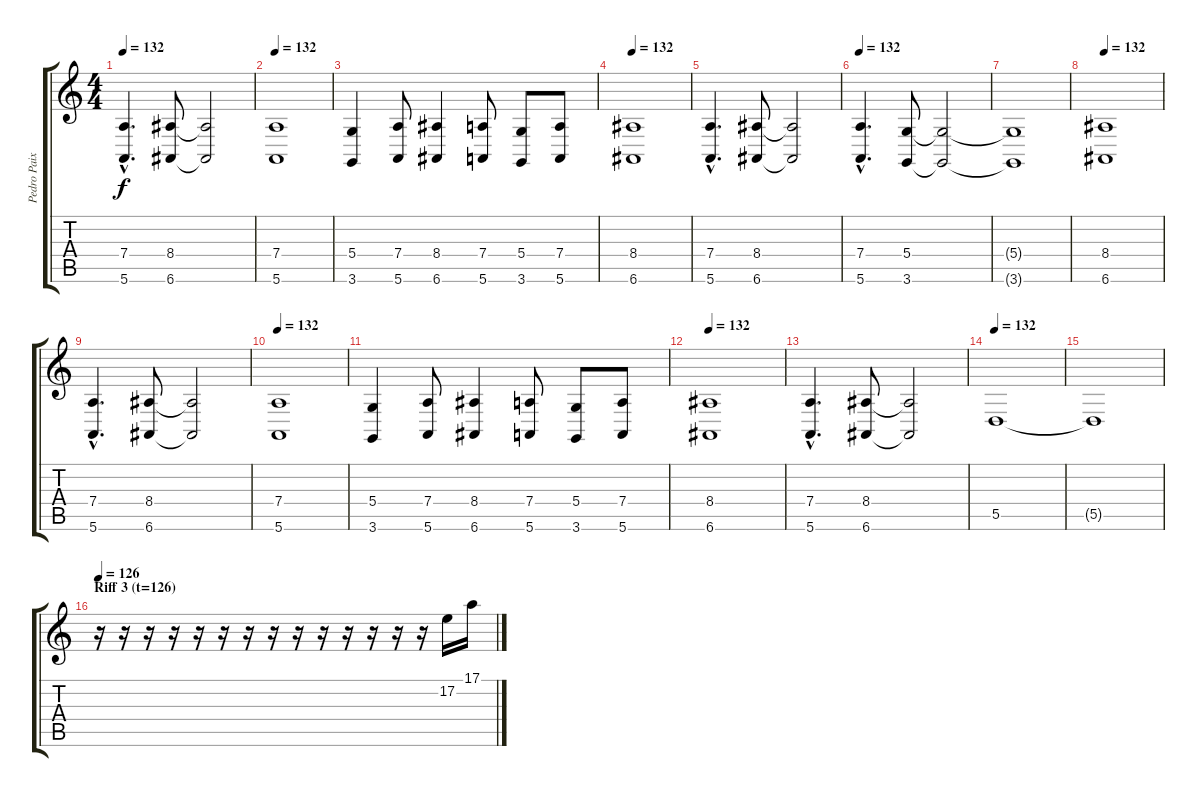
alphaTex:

\track ("Pedro Paixao - Keyboard (String 2)" "Pedro Paix") {instrument synthstrings2}
\staff {score tabs}
\tuning (E4 B3 G3 D3 A2 E2) {hide}
\ts (4 4)
\tempo 132
\clef g2
\ks c
(7.4{hac} 5.6{hac}).4{d dy f} (8.4 6.6).8 (8.4{t} 6.6{t}).2 |
\tempo 132
(7.4 5.6).1 |
(5.4 3.6).4 (7.4 5.6).8 (8.4 6.6).4 (7.4 5.6).8 (5.4 3.6).8 (7.4 5.6).8 |
\tempo 132
(8.4 6.6).1 |
(7.4{hac} 5.6{hac}).4{d} (8.4 6.6).8 (8.4{t} 6.6{t}).2 |
\tempo 132
(7.4{hac} 5.6{hac}).4{d} (5.4 3.6).8 (5.4{t} 3.6{t}).2 |
(5.4{t} 3.6{t}).1 |
\section ("" "")
\tempo 132
(8.4 6.6).1{volume 10 balance 3 instrument synthstrings2} |
(7.4{hac} 5.6{hac}).4{d} (8.4 6.6).8 (8.4{t} 6.6{t}).2 |
\tempo 132
(7.4 5.6).1 |
(5.4 3.6).4 (7.4 5.6).8 (8.4 6.6).4 (7.4 5.6).8 (5.4 3.6).8 (7.4 5.6).8 |
\tempo 132
(8.4 6.6).1 |
(7.4{hac} 5.6{hac}).4{d} (8.4 6.6).8 (8.4{t} 6.6{t}).2 |
\tempo 132
5.5.1 |
5.5{t}.1 |
\section ("" "Riff 3 (t=126)")
\tempo 126
r.16{volume 12 balance 3 instrument synthstrings2} r.16 r.16 r.16 r.16 r.16 r.16 r.16 r.16 r.16 r.16 r.16 r.16 r.16 17.2.16 17.1.16
